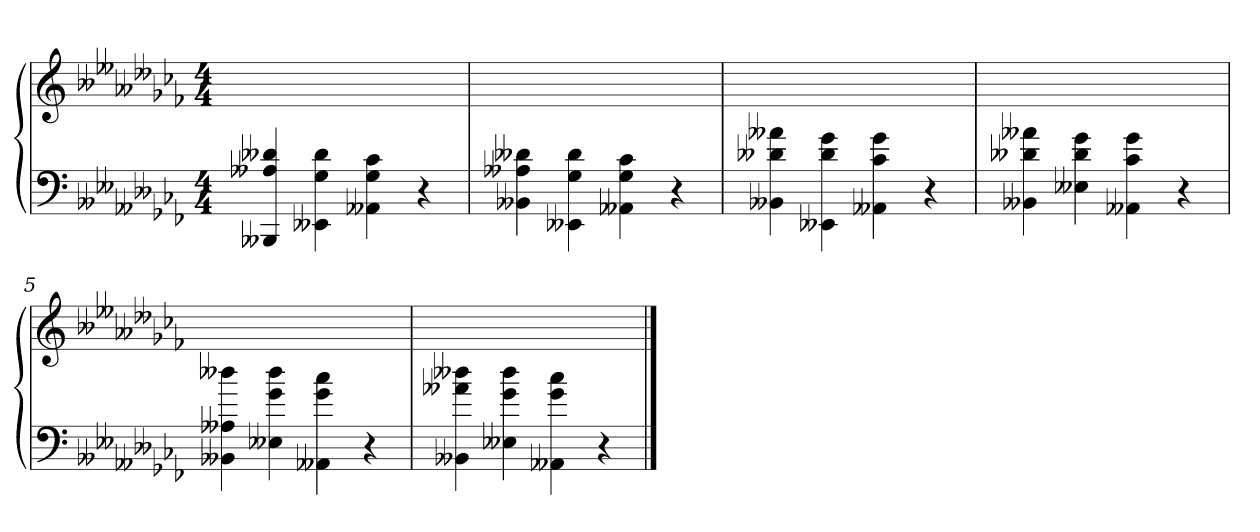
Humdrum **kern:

**kern	**kern
*part2	*part1
*staff2	*staff1
*clefF4	*clefG2
*k[b--e--a--d--g-c-f-]	*k[b--e--a--d--g-c-f-]
*A--:	*A--:
*M4/4	*M4/4
*MM60	*MM60
=1	=1
4BBB-- 4A-- 4d--	1ryy
4EE-- 4G- 4d--	.
4AA-- 4G- 4c-	.
4r	.
=2	=2
4BB-- 4A-- 4d--	1ryy
4EE-- 4G- 4d--	.
4AA-- 4G- 4c-	.
4r	.
=3	=3
4BB-- 4d-- 4a--	1ryy
4EE-- 4d-- 4g-	.
4AA-- 4c- 4g-	.
4r	.
=4	=4
4BB-- 4d-- 4a--	1ryy
4E-- 4d-- 4g-	.
4AA-- 4c- 4g-	.
4r	.
=5	=5
4BB-- 4A-- 4dd--	1ryy
4E-- 4g- 4dd--	.
4AA-- 4g- 4cc-	.
4r	.
=6	=6
4BB-- 4a-- 4dd--	1ryy
4E-- 4g- 4dd--	.
4AA-- 4g- 4cc-	.
4r	.
==	==
*-	*-
